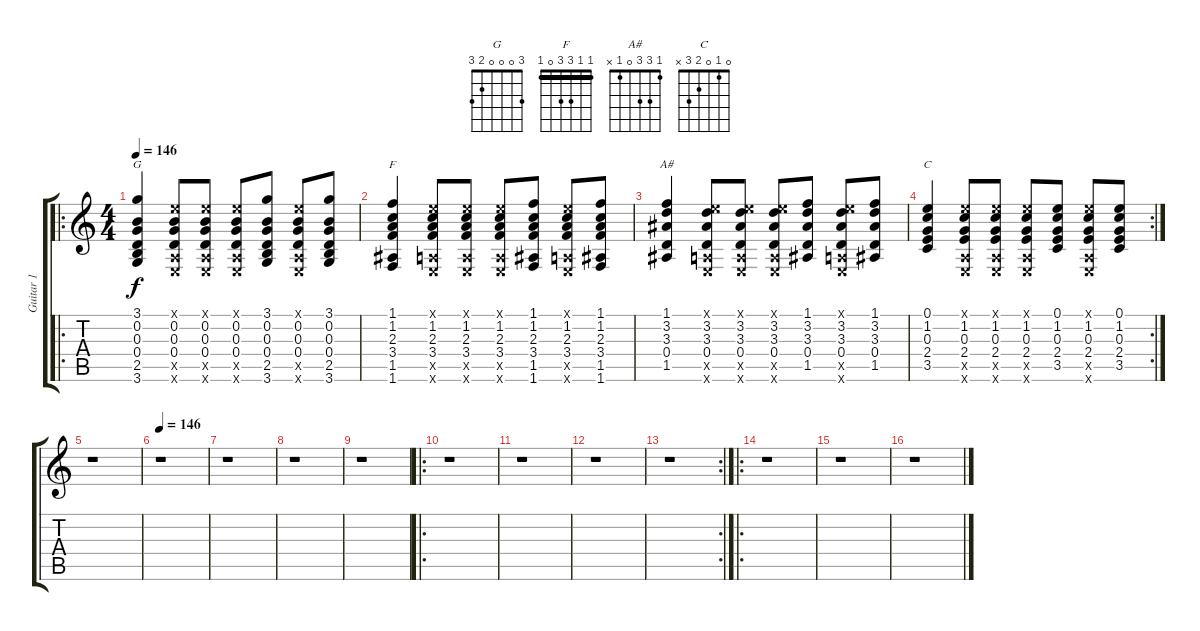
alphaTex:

\track ("Guitar 1" "Guitar 1") {instrument acousticguitarsteel}
\staff {score tabs}
\tuning (E4 B3 G3 D3 A2 E2) {hide}
\chord ("G" 3 0 0 0 2 3)
\chord ("F" 1 1 3 3 0 1) {barre 1}
\chord ("A#" 1 3 3 0 1 x)
\chord ("C" 0 1 0 2 3 x)
\ro
\ts (4 4)
\tempo 146
\tempo 130
\tempo 146
\clef g2
\ks c
(3.1 0.2 0.3 0.4 2.5 3.6).4{ch "G" dy f instrument acousticguitarsteel} (0.1{x} 0.2 0.3 0.4 0.5{x} 0.6{x}).8 (0.1{x} 0.2 0.3 0.4 0.5{x} 0.6{x}).8 (0.1{x} 0.2 0.3 0.4 0.5{x} 0.6{x}).8 (3.1 0.2 0.3 0.4 2.5 3.6).8 (0.1{x} 0.2 0.3 0.4 0.5{x} 0.6{x}).8 (3.1 0.2 0.3 0.4 2.5 3.6).8 |
(1.1 1.2 2.3 3.4 1.5 1.6).4{ch "F"} (0.1{x} 1.2 2.3 3.4 0.5{x} 0.6{x}).8 (0.1{x} 1.2 2.3 3.4 0.5{x} 0.6{x}).8 (0.1{x} 1.2 2.3 3.4 0.5{x} 0.6{x}).8 (1.1 1.2 2.3 3.4 1.5 1.6).8 (0.1{x} 1.2 2.3 3.4 0.5{x} 0.6{x}).8 (1.1 1.2 2.3 3.4 1.5 1.6).8 |
(1.1 3.2 3.3 0.4 1.5).4{ch "A#"} (0.1{x} 3.2 3.3 0.4 0.5{x} 0.6{x}).8 (0.1{x} 3.2 3.3 0.4 0.5{x} 0.6{x}).8 (0.1{x} 3.2 3.3 0.4 0.5{x} 0.6{x}).8 (1.1 3.2 3.3 0.4 1.5).8 (0.1{x} 3.2 3.3 0.4 0.5{x} 0.6{x}).8 (1.1 3.2 3.3 0.4 1.5).8 |
\rc 2
(0.1 1.2 0.3 2.4 3.5).4{ch "C"} (0.1{x} 1.2 0.3 2.4 0.5{x} 0.6{x}).8 (0.1{x} 1.2 0.3 2.4 0.5{x} 0.6{x}).8 (0.1{x} 1.2 0.3 2.4 0.5{x} 0.6{x}).8 (0.1 1.2 0.3 2.4 3.5).8 (0.1{x} 1.2 0.3 2.4 0.5{x} 0.6{x}).8 (0.1 1.2 0.3 2.4 3.5).8 |
r.1 |
\tempo 146
r.1 |
r.1 |
r.1 |
r.1 |
\ro
r.1 |
r.1 |
r.1 |
\rc 2
r.1 |
\ro
r.1 |
r.1 |
r.1
